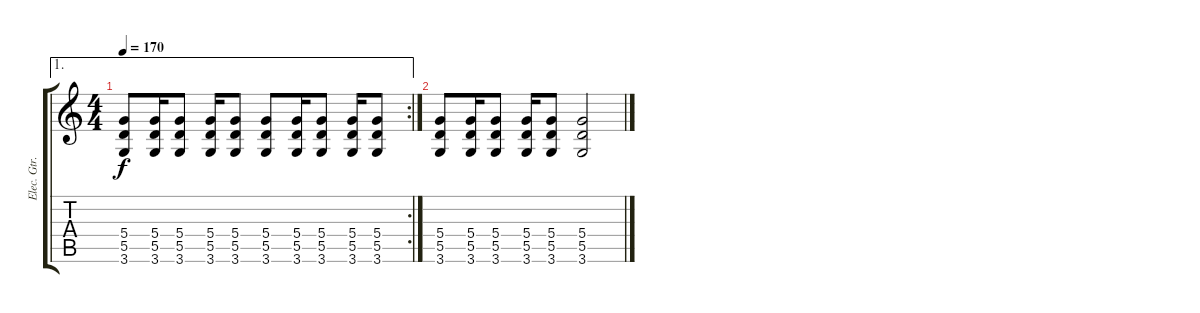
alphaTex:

\track ("Elec. Gtr." "Elec. Gtr.") {instrument overdrivenguitar}
\staff {score tabs}
\tuning (E4 B3 G3 D3 A2 E2) {hide}
\ae 1
\rc 2
\ts (4 4)
\tempo 170
\clef g2
\ks c
(5.4 5.5 3.6).8{dy f} (5.4 5.5 3.6).16 (5.4 5.5 3.6).8 (5.4 5.5 3.6).16 (5.4 5.5 3.6).8 (5.4 5.5 3.6).8 (5.4 5.5 3.6).16 (5.4 5.5 3.6).8 (5.4 5.5 3.6).16 (5.4 5.5 3.6).8 |
(5.4 5.5 3.6).8 (5.4 5.5 3.6).16 (5.4 5.5 3.6).8 (5.4 5.5 3.6).16 (5.4 5.5 3.6).8 (5.4 5.5 3.6).2
